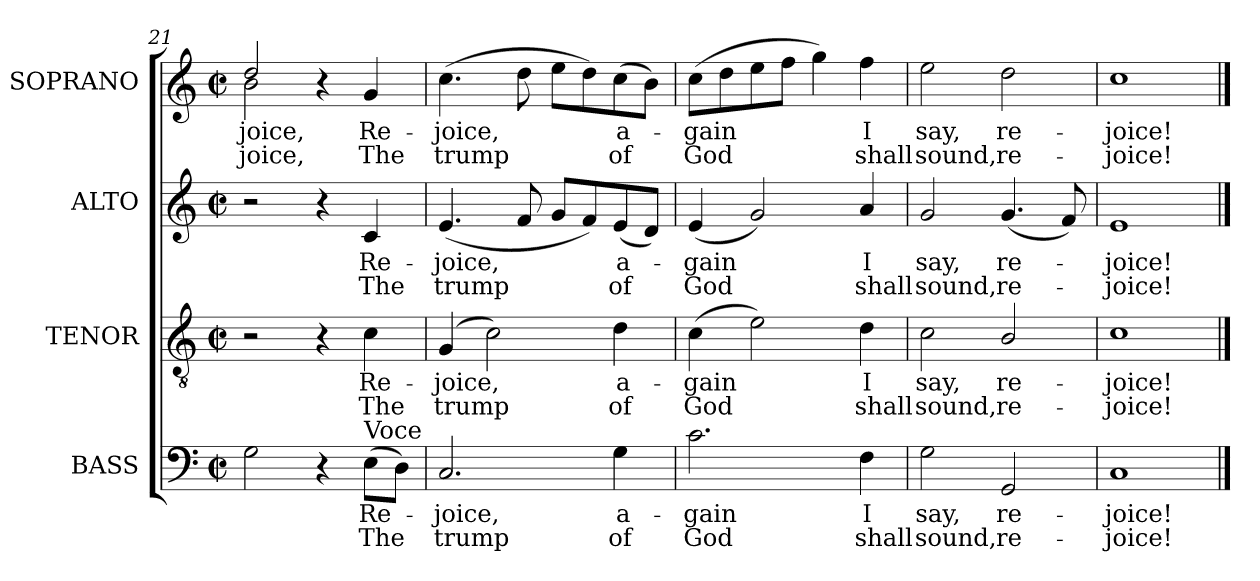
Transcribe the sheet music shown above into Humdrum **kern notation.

**kern	**text	**text	**kern	**text	**text	**kern	**text	**text	**kern	**text	**text
*part4	*part4	*part4	*part3	*part3	*part3	*part2	*part2	*part2	*part1	*part1	*part1
*staff4	*staff4	*staff4	*staff3	*staff3	*staff3	*staff2	*staff2	*staff2	*staff1	*staff1	*staff1
*I"BASS	*	*	*I"TENOR	*	*	*I"ALTO	*	*	*I"SOPRANO	*	*
*I'B.	*	*	*I'T.	*	*	*I'A.	*	*	*I'S.	*	*
*clefF4	*	*	*clefGv2	*	*	*clefG2	*	*	*clefG2	*	*
*	*	*	*ITrd7c12	*	*	*	*	*	*	*	*
*k[]	*	*	*k[]	*	*	*k[]	*	*	*k[]	*	*
*C:	*	*	*C:	*	*	*C:	*	*	*C:	*	*
*M2/2	*	*	*M2/2	*	*	*M2/2	*	*	*M2/2	*	*
*met(c|)	*	*	*met(c|)	*	*	*met(c|)	*	*	*met(c|)	*	*
=21	=21	=21	=21	=21	=21	=21	=21	=21	=21	=21	=21
!	!	!	!	!	!	!	!	!	!	!LO:LY:b:color=#000000	!LO:LY:b:color=#000000
*	*	*	*	*	*	*	*	*	*^	*	*
2Gi\	.	.	2r	.	.	2r	.	.	2ddi/	2bi\	-joice,	-joice,
4r	.	.	4r	.	.	4r	.	.	4r	2ryy	.	.
!	!LO:LY:b:color=#000000	!LO:LY:b:color=#000000	!	!	!	!	!	!	!	!	!	!
!	!	!	!	!LO:LY:b:color=#000000	!LO:LY:b:color=#000000	!	!	!	!	!	!	!
!	!	!	!	!	!	!	!LO:LY:b:color=#000000	!LO:LY:b:color=#000000	!	!	!	!
!LO:TX:a:t=Voce	!	!	!	!	!	!	!	!	!	!	!	!
!	!	!	!	!	!	!	!	!	!	!	!LO:LY:b:color=#000000	!LO:LY:b:color=#000000
(8Ei\L	Re-	The	4Ci\	Re-	The	4ci/	Re-	The	4gi/	.	Re-	The
8Di\J)	.	.	.	.	.	.	.	.	.	.	.	.
*	*	*	*	*	*	*	*	*	*v	*v	*	*
=22	=22	=22	=22	=22	=22	=22	=22	=22	=22	=22	=22
!	!LO:LY:b:color=#000000	!LO:LY:b:color=#000000	!	!	!	!	!	!	!	!	!
!	!	!	!	!LO:LY:b:color=#000000	!LO:LY:b:color=#000000	!	!	!	!	!	!
!	!	!	!	!	!	!	!LO:LY:b:color=#000000	!LO:LY:b:color=#000000	!	!	!
!	!	!	!	!	!	!	!	!	!	!LO:LY:b:color=#000000	!LO:LY:b:color=#000000
2.Ci/	-joice,	trump	(4GGi/	-joice,	trump	(4.ei/	-joice,	trump	(4.cci\	-joice,	trump
.	.	.	2Ci\)	.	.	.	.	.	.	.	.
.	.	.	.	.	.	8fi/	.	.	8ddi\	.	.
.	.	.	.	.	.	8gi/L	.	.	8eei\L	.	.
.	.	.	.	.	.	8fi/)	.	.	8ddi\)	.	.
!	!LO:LY:b:color=#000000	!LO:LY:b:color=#000000	!	!	!	!	!	!	!	!	!
!	!	!	!	!LO:LY:b:color=#000000	!LO:LY:b:color=#000000	!	!	!	!	!	!
!	!	!	!	!	!	!	!LO:LY:b:color=#000000	!LO:LY:b:color=#000000	!	!	!
!	!	!	!	!	!	!	!	!	!	!LO:LY:b:color=#000000	!LO:LY:b:color=#000000
4Gi\	a-	of	4Di\	a-	of	(8ei/	a-	of	(8cci\	a-	of
.	.	.	.	.	.	8di/J)	.	.	8bi\J)	.	.
=23	=23	=23	=23	=23	=23	=23	=23	=23	=23	=23	=23
!	!LO:LY:b:color=#000000	!LO:LY:b:color=#000000	!	!	!	!	!	!	!	!	!
!	!	!	!	!LO:LY:b:color=#000000	!LO:LY:b:color=#000000	!	!	!	!	!	!
!	!	!	!	!	!	!	!LO:LY:b:color=#000000	!LO:LY:b:color=#000000	!	!	!
!	!	!	!	!	!	!	!	!	!	!LO:LY:b:color=#000000	!LO:LY:b:color=#000000
2.ci\	-gain	God	(4Ci\	-gain	God	(4ei/	-gain	God	(8cci\L	-gain	God
.	.	.	.	.	.	.	.	.	8ddi\	.	.
.	.	.	2Ei\)	.	.	2gi/)	.	.	8eei\	.	.
.	.	.	.	.	.	.	.	.	8ffi\J	.	.
.	.	.	.	.	.	.	.	.	4ggi\)	.	.
!	!LO:LY:b:color=#000000	!LO:LY:b:color=#000000	!	!	!	!	!	!	!	!	!
!	!	!	!	!LO:LY:b:color=#000000	!LO:LY:b:color=#000000	!	!	!	!	!	!
!	!	!	!	!	!	!	!LO:LY:b:color=#000000	!LO:LY:b:color=#000000	!	!	!
!	!	!	!	!	!	!	!	!	!	!LO:LY:b:color=#000000	!LO:LY:b:color=#000000
4Fi\	I	shall	4Di\	I	shall	4ai/	I	shall	4ffi\	I	shall
=24	=24	=24	=24	=24	=24	=24	=24	=24	=24	=24	=24
!	!LO:LY:b:color=#000000	!LO:LY:b:color=#000000	!	!	!	!	!	!	!	!	!
!	!	!	!	!LO:LY:b:color=#000000	!LO:LY:b:color=#000000	!	!	!	!	!	!
!	!	!	!	!	!	!	!LO:LY:b:color=#000000	!LO:LY:b:color=#000000	!	!	!
!	!	!	!	!	!	!	!	!	!	!LO:LY:b:color=#000000	!LO:LY:b:color=#000000
2Gi\	say,	sound,	2Ci\	say,	sound,	2gi/	say,	sound,	2eei\	say,	sound,
!	!LO:LY:b:color=#000000	!LO:LY:b:color=#000000	!	!	!	!	!	!	!	!	!
!	!	!	!	!LO:LY:b:color=#000000	!LO:LY:b:color=#000000	!	!	!	!	!	!
!	!	!	!	!	!	!	!LO:LY:b:color=#000000	!LO:LY:b:color=#000000	!	!	!
!	!	!	!	!	!	!	!	!	!	!LO:LY:b:color=#000000	!LO:LY:b:color=#000000
2GGi/	re-	re-	2BBi/	re-	re-	(4.gi/	re-	re-	2ddi\	re-	re-
.	.	.	.	.	.	8fi/)	.	.	.	.	.
=25	=25	=25	=25	=25	=25	=25	=25	=25	=25	=25	=25
!	!LO:LY:b:color=#000000	!LO:LY:b:color=#000000	!	!	!	!	!	!	!	!	!
!	!	!	!	!LO:LY:b:color=#000000	!LO:LY:b:color=#000000	!	!	!	!	!	!
!	!	!	!	!	!	!	!LO:LY:b:color=#000000	!LO:LY:b:color=#000000	!	!	!
!	!	!	!	!	!	!	!	!	!	!LO:LY:b:color=#000000	!LO:LY:b:color=#000000
1Ci	-joice!	-joice!	1Ci	-joice!	-joice!	1ei	-joice!	-joice!	1cci	-joice!	-joice!
==	==	==	==	==	==	==	==	==	==	==	==
*-	*-	*-	*-	*-	*-	*-	*-	*-	*-	*-	*-
